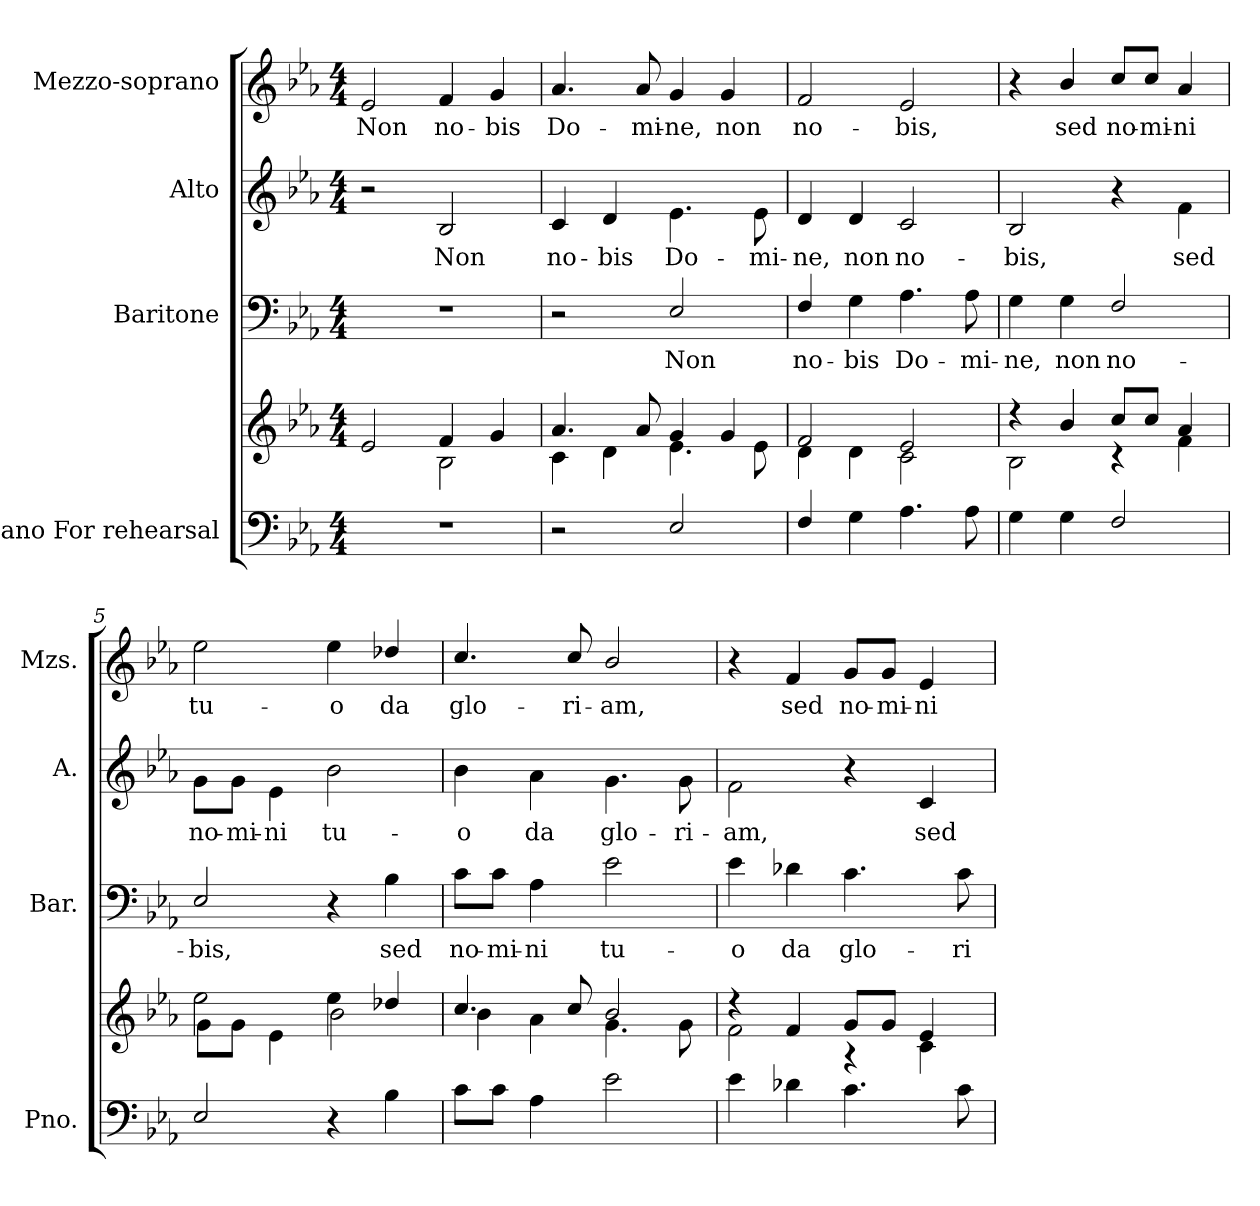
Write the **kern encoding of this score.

**kern	**kern	**kern	**text	**kern	**text	**kern	**text
*part4	*part4	*part3	*part3	*part2	*part2	*part1	*part1
*staff5	*staff4	*staff3	*staff3	*staff2	*staff2	*staff1	*staff1
*I"Piano For rehearsal	*	*I"Baritone	*	*I"Alto	*	*I"Mezzo-soprano	*
*I'Pno.	*	*I'Bar.	*	*I'A.	*	*I'Mzs.	*
*clefF4	*clefG2	*clefF4	*	*clefG2	*	*clefG2	*
*k[b-e-a-]	*k[b-e-a-]	*k[b-e-a-]	*	*k[b-e-a-]	*	*k[b-e-a-]	*
*E-:	*E-:	*E-:	*	*E-:	*	*E-:	*
*M4/4	*M4/4	*M4/4	*	*M4/4	*	*M4/4	*
*MM100	*MM100	*MM100	*	*MM100	*	*MM100	*
=1	=1	=1	=1	=1	=1	=1	=1
*	*^	*	*	*	*	*	*
!	!	!	!	!	!	!	!	!LO:LY:b
1r	2e-/	2ryy	1r	.	2r	.	2e-/	Non
!	!	!	!	!	!	!LO:LY:b	!	!LO:LY:b
.	4f/	2B-\	.	.	2B-/	Non	4f/	no-
!	!	!	!	!	!	!	!	!LO:LY:b
.	4g/	.	.	.	.	.	4g/	-bis
=2	=2	=2	=2	=2	=2	=2	=2	=2
!	!	!	!	!	!	!LO:LY:b	!	!LO:LY:b
2r	4.a-/	4c\	2r	.	4c/	no-	4.a-/	Do-
!	!	!	!	!	!	!LO:LY:b	!	!
.	.	4d\	.	.	4d/	-bis	.	.
!	!	!	!	!	!	!	!	!LO:LY:b
.	8a-/	.	.	.	.	.	8a-/	-mi-
!	!	!	!	!LO:LY:b	!	!LO:LY:b	!	!LO:LY:b
2E-/	4g/	4.e-\	2E-/	Non	4.e-\	Do-	4g/	-ne,
!	!	!	!	!	!	!	!	!LO:LY:b
.	4g/	.	.	.	.	.	4g/	non
!	!	!	!	!	!	!LO:LY:b	!	!
.	.	8e-\	.	.	8e-\	-mi-	.	.
=3	=3	=3	=3	=3	=3	=3	=3	=3
!	!	!	!	!LO:LY:b	!	!LO:LY:b	!	!LO:LY:b
4F/	2f/	4d\	4F/	no-	4d/	-ne,	2f/	no-
!	!	!	!	!LO:LY:b	!	!LO:LY:b	!	!
4G\	.	4d\	4G\	-bis	4d/	non	.	.
!	!	!	!	!LO:LY:b	!	!LO:LY:b	!	!LO:LY:b
4.A-\	2e-/	2c\	4.A-\	Do-	2c/	no-	2e-/	-bis,
!	!	!	!	!LO:LY:b	!	!	!	!
8A-\	.	.	8A-\	-mi-	.	.	.	.
=4	=4	=4	=4	=4	=4	=4	=4	=4
!	!	!	!	!LO:LY:b	!	!LO:LY:b	!	!
4G\	4r	2B-\	4G\	-ne,	2B-/	-bis,	4r	.
!	!	!	!	!LO:LY:b	!	!	!	!LO:LY:b
4G\	4b-/	.	4G\	non	.	.	4b-/	sed
!	!	!	!	!LO:LY:b	!	!	!	!LO:LY:b
2F/	8cc/L	4r	2F/	no-	4r	.	8cc/L	no-
!	!	!	!	!	!	!	!	!LO:LY:b
.	8cc/J	.	.	.	.	.	8cc/J	-mi-
!	!	!	!	!	!	!LO:LY:b	!	!LO:LY:b
.	4a-/	4f\	.	.	4f\	sed	4a-/	-ni
!!LO:LB:g=z
=5	=5	=5	=5	=5	=5	=5	=5	=5
!	!	!	!	!LO:LY:b	!	!LO:LY:b	!	!LO:LY:b
2E-/	2ee-\	8g\L	2E-/	-bis,	8g\L	no-	2ee-\	tu-
!	!	!	!	!	!	!LO:LY:b	!	!
.	.	8g\J	.	.	8g\J	-mi-	.	.
!	!	!	!	!	!	!LO:LY:b	!	!
.	.	4e-\	.	.	4e-\	-ni	.	.
!	!	!	!	!	!	!LO:LY:b	!	!LO:LY:b
4r	4ee-\	2b-\	4r	.	2b-\	tu-	4ee-\	-o
!	!	!	!	!LO:LY:b	!	!	!	!LO:LY:b
4B-\	4dd-X/	.	4B-\	sed	.	.	4dd-X/	da
=6	=6	=6	=6	=6	=6	=6	=6	=6
!	!	!	!	!LO:LY:b	!	!LO:LY:b	!	!LO:LY:b
8c\L	4.cc/	4b-\	8c\L	no-	4b-\	-o	4.cc/	glo-
!	!	!	!	!LO:LY:b	!	!	!	!
8c\J	.	.	8c\J	-mi-	.	.	.	.
!	!	!	!	!LO:LY:b	!	!LO:LY:b	!	!
4A-\	.	4a-\	4A-\	-ni	4a-\	da	.	.
!	!	!	!	!	!	!	!	!LO:LY:b
.	8cc/	.	.	.	.	.	8cc/	-ri-
!	!	!	!	!LO:LY:b	!	!LO:LY:b	!	!LO:LY:b
2e-\	2b-/	4.g\	2e-\	tu-	4.g\	glo-	2b-/	-am,
!	!	!	!	!	!	!LO:LY:b	!	!
.	.	8g\	.	.	8g\	-ri-	.	.
=7	=7	=7	=7	=7	=7	=7	=7	=7
!	!	!	!	!LO:LY:b	!	!LO:LY:b	!	!
4e-\	4r	2f\	4e-\	-o	2f\	-am,	4r	.
!	!	!	!	!LO:LY:b	!	!	!	!LO:LY:b
4d-X\	4f/	.	4d-X\	da	.	.	4f/	sed
!	!	!	!	!LO:LY:b	!	!	!	!LO:LY:b
4.c\	8g/L	4r	4.c\	glo-	4r	.	8g/L	no-
!	!	!	!	!	!	!	!	!LO:LY:b
.	8g/J	.	.	.	.	.	8g/J	-mi-
!	!	!	!	!	!	!LO:LY:b	!	!LO:LY:b
.	4e-/	4c\	.	.	4c/	sed	4e-/	-ni
!	!	!	!	!LO:LY:b	!	!	!	!
8c\	.	.	8c\	-ri-	.	.	.	.
*	*v	*v	*	*	*	*	*	*
=	=	=	=	=	=	=	=
*-	*-	*-	*-	*-	*-	*-	*-
